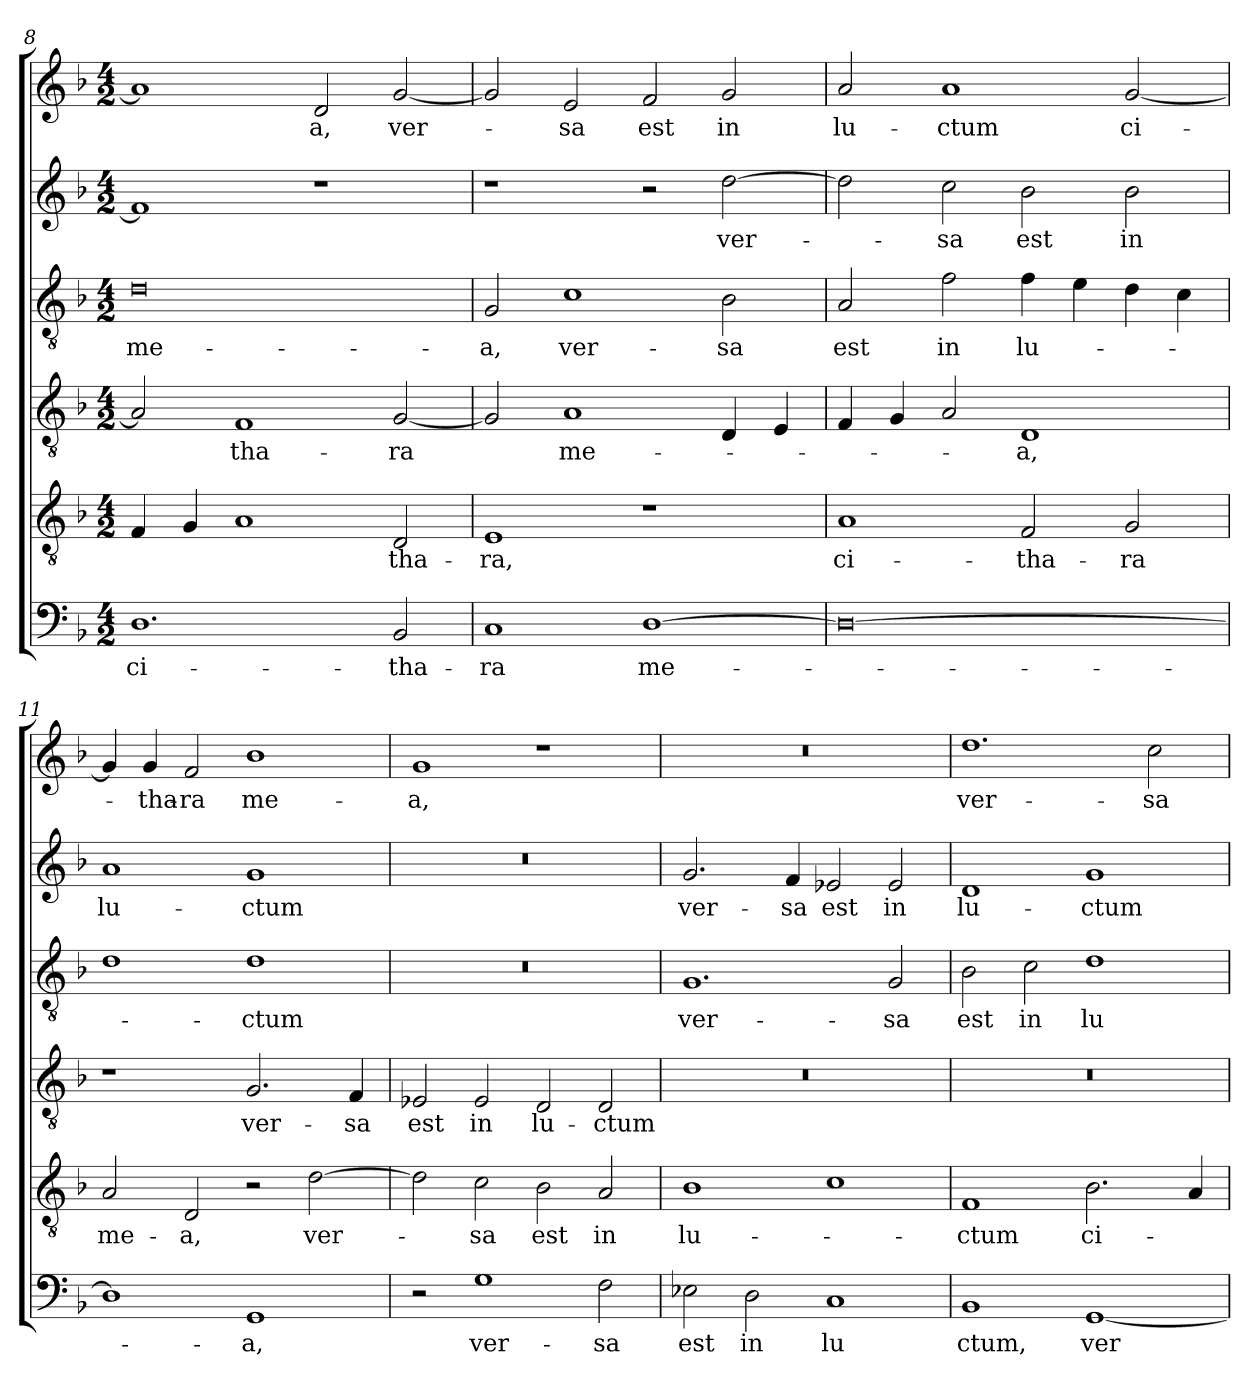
**kern	**text	**kern	**text	**kern	**text	**kern	**text	**kern	**text	**kern	**text
*part6	*part6	*part5	*part5	*part4	*part4	*part3	*part3	*part2	*part2	*part1	*part1
*staff6	*staff6	*staff5	*staff5	*staff4	*staff4	*staff3	*staff3	*staff2	*staff2	*staff1	*staff1
*clefF4	*	*clefGv2	*	*clefGv2	*	*clefGv2	*	*clefG2	*	*clefG2	*
*k[b-]	*	*k[b-]	*	*k[b-]	*	*k[b-]	*	*k[b-]	*	*k[b-]	*
*F:	*	*F:	*	*F:	*	*F:	*	*F:	*	*F:	*
*M4/2	*	*M4/2	*	*M4/2	*	*M4/2	*	*M4/2	*	*M4/2	*
=8	=8	=8	=8	=8	=8	=8	=8	=8	=8	=8	=8
1.D	ci-	4F/	.	2A/]	.	0d	me-	1f]	.	1a]	.
.	.	4G/	.	.	.	.	.	.	.	.	.
.	.	1A	.	1F	-tha-	.	.	.	.	.	.
.	.	.	.	.	.	.	.	1r	.	2d/	-a,
2BB-/	-tha-	2D/	-tha-	[2G/	-ra	.	.	.	.	[2g/	ver-
=9	=9	=9	=9	=9	=9	=9	=9	=9	=9	=9	=9
1C	-ra	1E	-ra,	2G/]	.	2G/	-a,	1r	.	2g/]	.
.	.	.	.	1A	me-	1c	ver-	.	.	2e/	-sa
[1D	me-	1r	.	.	.	.	.	2r	.	2f/	est
.	.	.	.	4D/	.	2B-\	-sa	[2dd\	ver-	2g/	in
.	.	.	.	4E/	.	.	.	.	.	.	.
=10	=10	=10	=10	=10	=10	=10	=10	=10	=10	=10	=10
0D_	.	1A	ci-	4F/	.	2A/	est	2dd\]	.	2a/	lu-
.	.	.	.	4G/	.	.	.	.	.	.	.
.	.	.	.	2A/	.	2f\	in	2cc\	-sa	1a	-ctum
.	.	2F/	-tha-	1D	-a,	4f\	lu-	2b-\	est	.	.
.	.	.	.	.	.	4e\	.	.	.	.	.
.	.	2G/	-ra	.	.	4d\	.	2b-\	in	[2g/	ci-
.	.	.	.	.	.	4c\	.	.	.	.	.
=11	=11	=11	=11	=11	=11	=11	=11	=11	=11	=11	=11
1D]	.	2A/	me-	1r	.	1d	.	1a	lu-	4g/]	.
.	.	.	.	.	.	.	.	.	.	4g/	-tha-
.	.	2D/	-a,	.	.	.	.	.	.	2f/	-ra
1GG	-a,	2r	.	2.G/	ver-	1d	-ctum	1g	-ctum	1b-	me-
.	.	[2d\	ver-	.	.	.	.	.	.	.	.
.	.	.	.	4F/	-sa	.	.	.	.	.	.
=12	=12	=12	=12	=12	=12	=12	=12	=12	=12	=12	=12
2r	.	2d\]	.	2E-X/	est	0r	.	0r	.	1g	-a,
1G	ver-	2c\	-sa	2E-/	in	.	.	.	.	.	.
.	.	2B-\	est	2D/	lu-	.	.	.	.	1r	.
2F\	-sa	2A/	in	2D/	-ctum	.	.	.	.	.	.
!!LO:LB:g=z
=13	=13	=13	=13	=13	=13	=13	=13	=13	=13	=13	=13
2E-X\	est	1B-	lu-	0r	.	1.G	ver-	2.g/	ver-	0r	.
2D\	in	.	.	.	.	.	.	.	.	.	.
.	.	.	.	.	.	.	.	4f/	-sa	.	.
1C	lu	1c	.	.	.	.	.	2e-X/	est	.	.
.	.	.	.	.	.	2G/	-sa	2e-/	in	.	.
=14	=14	=14	=14	=14	=14	=14	=14	=14	=14	=14	=14
1BB-	ctum,	1F	-ctum	0r	.	2B-\	est	1d	lu-	1.dd	ver-
.	.	.	.	.	.	2c\	in	.	.	.	.
[1GG	ver-	2.B-\	ci-	.	.	1d	lu-	1g	-ctum	.	.
.	.	.	.	.	.	.	.	.	.	2cc\	-sa
.	.	4A/	.	.	.	.	.	.	.	.	.
=	=	=	=	=	=	=	=	=	=	=	=
*-	*-	*-	*-	*-	*-	*-	*-	*-	*-	*-	*-
